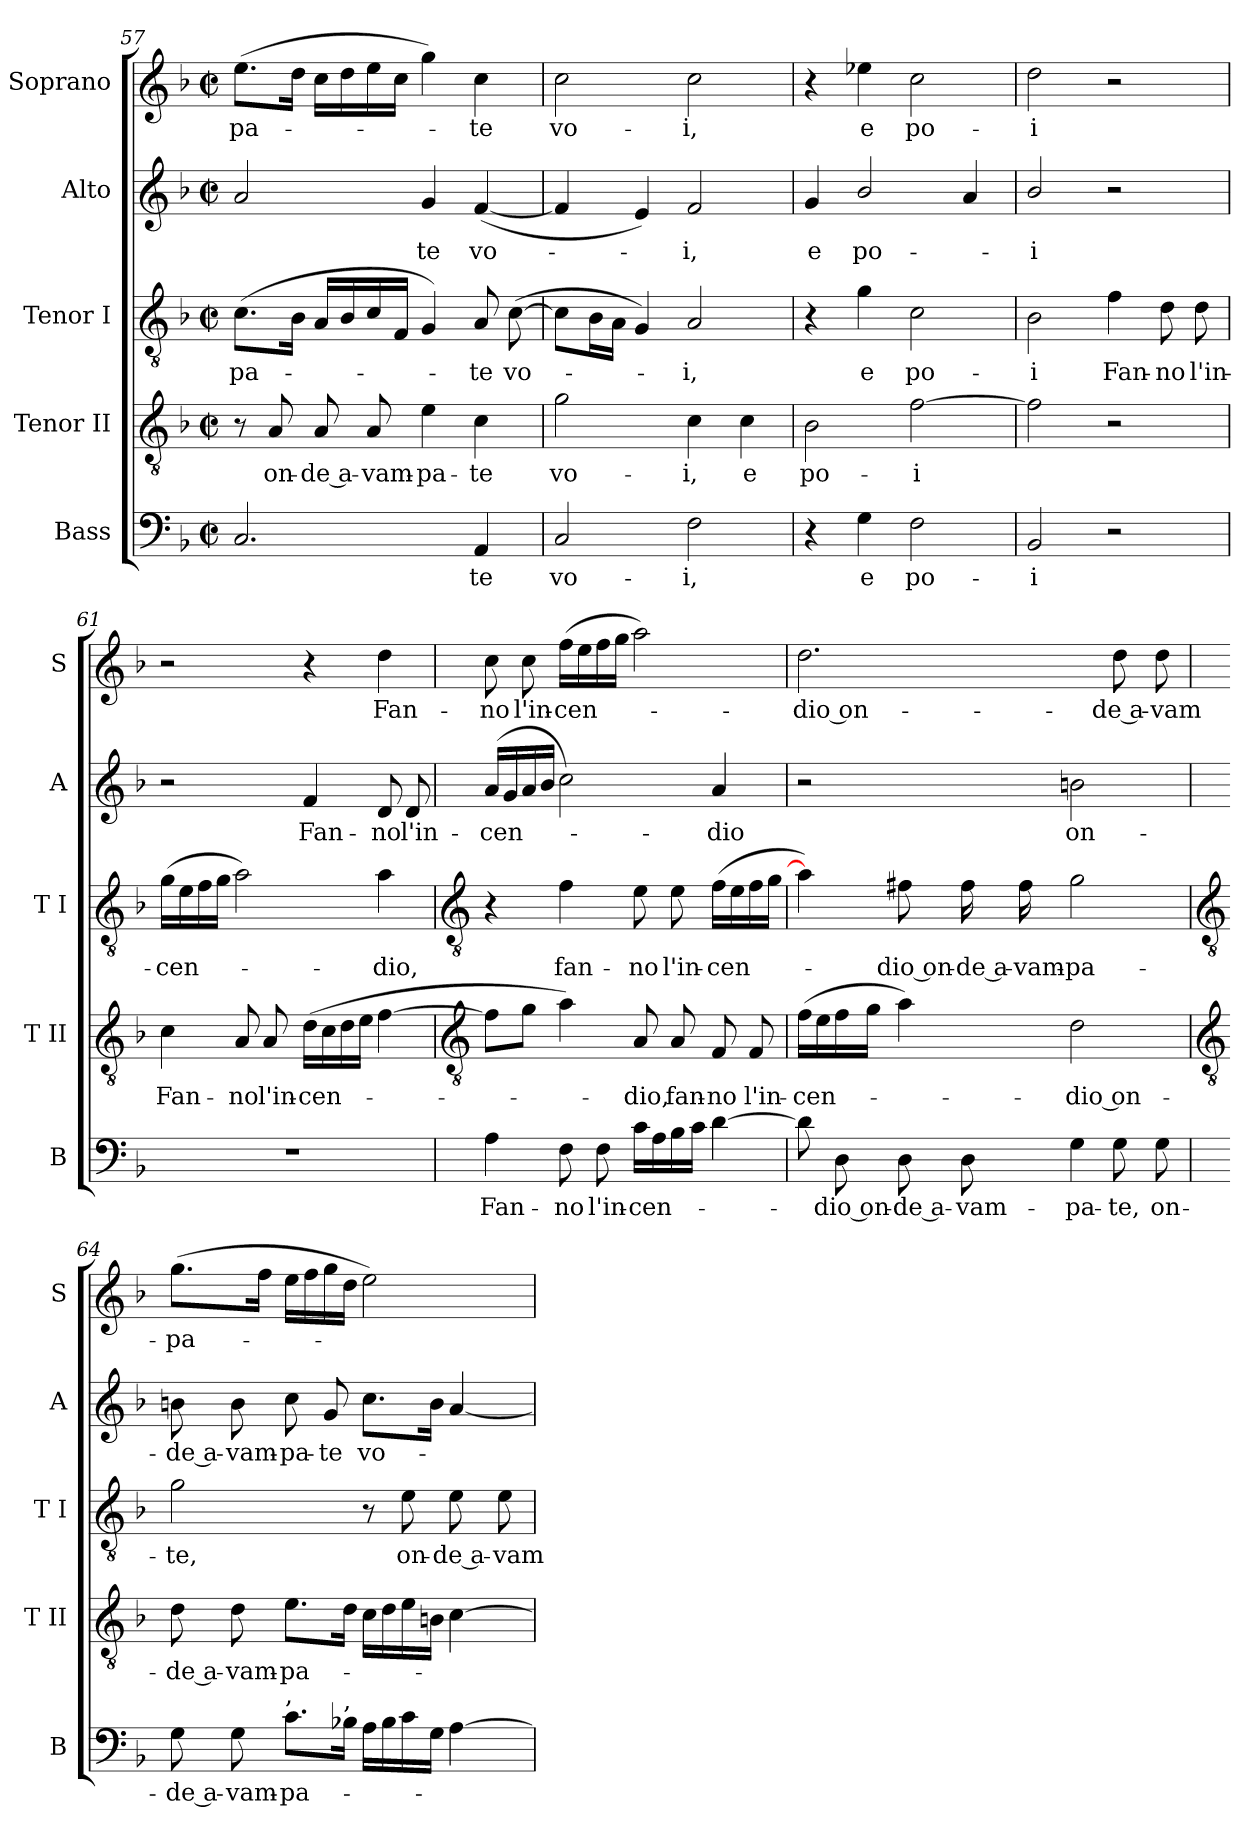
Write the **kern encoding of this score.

**kern	**text	**kern	**text	**kern	**text	**kern	**text	**kern	**text
*part5	*part5	*part4	*part4	*part3	*part3	*part2	*part2	*part1	*part1
*staff5	*staff5	*staff4	*staff4	*staff3	*staff3	*staff2	*staff2	*staff1	*staff1
*I"Bass	*	*I"Tenor II	*	*I"Tenor I	*	*I"Alto	*	*I"Soprano	*
*I'B	*	*I'T II	*	*I'T I	*	*I'A	*	*I'S	*
!!LO:LB:g=z
*clefF4	*	*clefGv2	*	*clefGv2	*	*clefG2	*	*clefG2	*
*k[b-]	*	*k[b-]	*	*k[b-]	*	*k[b-]	*	*k[b-]	*
*F:	*	*F:	*	*F:	*	*F:	*	*F:	*
*M2/2	*	*M2/2	*	*M2/2	*	*M2/2	*	*M2/2	*
*met(c|)	*	*met(c|)	*	*met(c|)	*	*met(c|)	*	*met(c|)	*
=57	=57	=57	=57	=57	=57	=57	=57	=57	=57
!	!	!	!	!	!LO:LY:b	!	!	!	!LO:LY:b
2.C	.	8r	.	(<8.cL	-pa-	2a	.	(>8.eeL	-pa-
!	!	!	!LO:LY:b	!	!	!	!	!	!
.	.	8A	on-	.	.	.	.	.	.
.	.	.	.	16B-J	.	.	.	16ddJ	.
!	!	!	!LO:LY:b	!	!	!	!	!	!
.	.	8A	-de a-	16ALL	.	.	.	16ccLL	.
.	.	.	.	16B-	.	.	.	16dd	.
!	!	!	!LO:LY:b	!	!	!	!	!	!
.	.	8A	-vam-	16c	.	.	.	16ee	.
.	.	.	.	16FJJ	.	.	.	16ccJJ	.
!	!	!	!LO:LY:b	!	!	!	!LO:LY:b	!	!
.	.	4e	-pa-	4G)	.	4g	te	4gg)	.
!	!LO:LY:b	!	!LO:LY:b	!	!LO:LY:b	!	!LO:LY:b	!	!LO:LY:b
4AA	te	4c	-te	8A	te	(<[4f	vo-	4cc	te
!	!	!	!	!	!LO:LY:b	!	!	!	!
.	.	.	.	(>[8c	vo-	.	.	.	.
=58	=58	=58	=58	=58	=58	=58	=58	=58	=58
!	!LO:LY:b	!	!LO:LY:b	!	!	!	!	!	!LO:LY:b
2C	vo-	2g	vo-	8cL]	.	4f]	.	2cc	vo-
.	.	.	.	16B-L	.	.	.	.	.
.	.	.	.	16AJJ	.	.	.	.	.
.	.	.	.	4G)	.	4e)	.	.	.
!	!LO:LY:b	!	!LO:LY:b	!	!LO:LY:b	!	!LO:LY:b	!	!LO:LY:b
2F	-i,	4c	-i,	2A	i,	2f	i,	2cc	-i,
!	!	!	!LO:LY:b	!	!	!	!	!	!
.	.	4c	e	.	.	.	.	.	.
=59	=59	=59	=59	=59	=59	=59	=59	=59	=59
!	!	!	!LO:LY:b	!	!	!	!LO:LY:b	!	!
4r	.	2B-	po-	4r	.	4g	e	4r	.
!	!LO:LY:b	!	!	!	!LO:LY:b	!	!LO:LY:b	!	!LO:LY:b
4G	e	.	.	4g	e	2b-/	po-	4ee-X	e
!	!LO:LY:b	!	!LO:LY:b	!	!LO:LY:b	!	!	!	!LO:LY:b
2F	po-	[2f	-i	2c	po-	.	.	2cc	po-
.	.	.	.	.	.	4a	.	.	.
=60	=60	=60	=60	=60	=60	=60	=60	=60	=60
!	!LO:LY:b	!	!	!	!LO:LY:b	!	!LO:LY:b	!	!LO:LY:b
2BB-	-i	2f]	.	2B-	-i	2b-/	i	2dd	-i
!	!	!	!	!	!LO:LY:b	!	!	!	!
2r	.	2r	.	4f	Fan-	2r	.	2r	.
!	!	!	!	!	!LO:LY:b	!	!	!	!
.	.	.	.	8d	-no	.	.	.	.
!	!	!	!	!	!LO:LY:b	!	!	!	!
.	.	.	.	8d	l'in-	.	.	.	.
=61	=61	=61	=61	=61	=61	=61	=61	=61	=61
!	!	!	!LO:LY:b	!	!LO:LY:b	!	!	!	!
1r	.	4c	Fan-	(>16gLL	-cen-	2r	.	2r	.
.	.	.	.	16e	.	.	.	.	.
.	.	.	.	16f	.	.	.	.	.
.	.	.	.	16gJJ	.	.	.	.	.
!	!	!	!LO:LY:b	!	!	!	!	!	!
.	.	8A	-no	2a)	.	.	.	.	.
!	!	!	!LO:LY:b	!	!	!	!	!	!
.	.	8A	l'in-	.	.	.	.	.	.
!	!	!	!LO:LY:b	!	!	!	!LO:LY:b	!	!
.	.	(>16dLL	-cen-	.	.	4f	Fan-	4r	.
.	.	16c	.	.	.	.	.	.	.
.	.	16d	.	.	.	.	.	.	.
.	.	16eJJ	.	.	.	.	.	.	.
!	!	!	!	!	!LO:LY:b	!	!LO:LY:b	!	!LO:LY:b
.	.	[4f	.	4a	dio,	8d	-no	4dd	Fan-
!	!	!	!	!	!	!	!LO:LY:b	!	!
.	.	.	.	.	.	8d	l'in-	.	.
!!LO:LB:g=z
=62	=62	=62	=62	=62	=62	=62	=62	=62	=62
*	*	*clefGv2	*	*clefGv2	*	*	*	*	*
!	!LO:LY:b	!	!	!	!	!	!LO:LY:b	!	!LO:LY:b
4A	Fan-	8fL]	.	4r	.	(<16aLL	-cen-	8cc	-no
.	.	.	.	.	.	16g	.	.	.
!	!	!	!	!	!	!	!	!	!LO:LY:b
.	.	8gJ	.	.	.	16a	.	8cc	l'in-
.	.	.	.	.	.	16b-JJ	.	.	.
!	!LO:LY:b	!	!	!	!LO:LY:b	!	!	!	!LO:LY:b
8F	-no	4a)	.	4f	fan-	2cc)	.	(>16ffLL	-cen-
.	.	.	.	.	.	.	.	16ee	.
!	!LO:LY:b	!	!	!	!	!	!	!	!
8F	l'in-	.	.	.	.	.	.	16ff	.
.	.	.	.	.	.	.	.	16ggJJ	.
!	!LO:LY:b	!	!LO:LY:b	!	!LO:LY:b	!	!	!	!
16cLL	-cen-	8A	dio,	8e	-no	.	.	2aa)	.
16A	.	.	.	.	.	.	.	.	.
!	!	!	!LO:LY:b	!	!LO:LY:b	!	!	!	!
16B-	.	8A	fan-	8e	l'in-	.	.	.	.
16cJJ	.	.	.	.	.	.	.	.	.
!	!	!	!LO:LY:b	!	!LO:LY:b	!	!LO:LY:b	!	!
[4d	.	8F	-no	(>16fLL	-cen-	4a	dio	.	.
.	.	.	.	16e	.	.	.	.	.
!	!	!	!LO:LY:b	!	!	!	!	!	!
.	.	8F	l'in-	16f	.	.	.	.	.
.	.	.	.	16gJJ	.	.	.	.	.
=63	=63	=63	=63	=63	=63	=63	=63	=63	=63
!	!	!	!LO:LY:b	!	!	!	!	!	!LO:LY:b
8d]	.	(>16fLL	-cen-	4a])	.	2r	.	2.dd	dio on-
.	.	16e	.	.	.	.	.	.	.
!	!LO:LY:b	!	!	!	!	!	!	!	!
8D	dio on-	16f	.	.	.	.	.	.	.
.	.	16gJJ	.	.	.	.	.	.	.
!	!LO:LY:b	!	!	!	!LO:LY:b	!	!	!	!
8D	-de a-	4a)	.	8f#X	dio on-	.	.	.	.
!	!LO:LY:b	!	!	!	!LO:LY:b	!	!	!	!
8D	-vam-	.	.	16f#	-de a-	.	.	.	.
!	!	!	!	!	!LO:LY:b	!	!	!	!
.	.	.	.	16f#	-vam-	.	.	.	.
!	!LO:LY:b	!	!LO:LY:b	!	!LO:LY:b	!	!LO:LY:b	!	!
4G	-pa-	2d	dio on-	2g	-pa-	2bn	on-	.	.
!	!LO:LY:b	!	!	!	!	!	!	!	!LO:LY:b
8G	-te,	.	.	.	.	.	.	8dd	-de a-
!	!LO:LY:b	!	!	!	!	!	!	!	!LO:LY:b
8G	on-	.	.	.	.	.	.	8dd	-vam-
!!LO:LB:g=z
=64	=64	=64	=64	=64	=64	=64	=64	=64	=64
*	*	*clefGv2	*	*clefGv2	*	*	*	*	*
!	!LO:LY:b	!	!LO:LY:b	!	!LO:LY:b	!	!LO:LY:b	!	!LO:LY:b
8G	-de a-	8d	-de a-	2g	-te,	8bn	-de a-	(>8.ggL	-pa-
!	!LO:LY:b	!	!LO:LY:b	!	!	!	!LO:LY:b	!	!
8G	-vam-	8d	-vam-	.	.	8b	-vam-	.	.
.	.	.	.	.	.	.	.	16ffJ	.
!LO:TX:a:t=,	!	!	!	!	!	!	!	!	!
!	!LO:LY:b	!	!LO:LY:b	!	!	!	!LO:LY:b	!	!
8.cL	-pa-	8.eL	-pa-	.	.	8cc	-pa-	16eeLL	.
.	.	.	.	.	.	.	.	16ff	.
!	!	!	!	!	!	!	!LO:LY:b	!	!
.	.	.	.	.	.	8g	-te	16gg	.
!LO:TX:a:t=,	!	!	!	!	!	!	!	!	!
16B-XJ	.	16dJ	.	.	.	.	.	16ddJJ	.
!	!	!	!	!	!	!	!LO:LY:b	!	!
16ALL	.	16cLL	.	8r	.	8.ccL	vo-	2ee)	.
16B-	.	16d	.	.	.	.	.	.	.
!	!	!	!	!	!LO:LY:b	!	!	!	!
16c	.	16e	.	8e	on-	.	.	.	.
16GJJ	.	16BnJJ	.	.	.	16bJ	.	.	.
!	!	!	!	!	!LO:LY:b	!	!	!	!
[4A	.	[4c	.	8e	-de a-	[4a	.	.	.
!	!	!	!	!	!LO:LY:b	!	!	!	!
.	.	.	.	8e	-vam-	.	.	.	.
=	=	=	=	=	=	=	=	=	=
*-	*-	*-	*-	*-	*-	*-	*-	*-	*-
